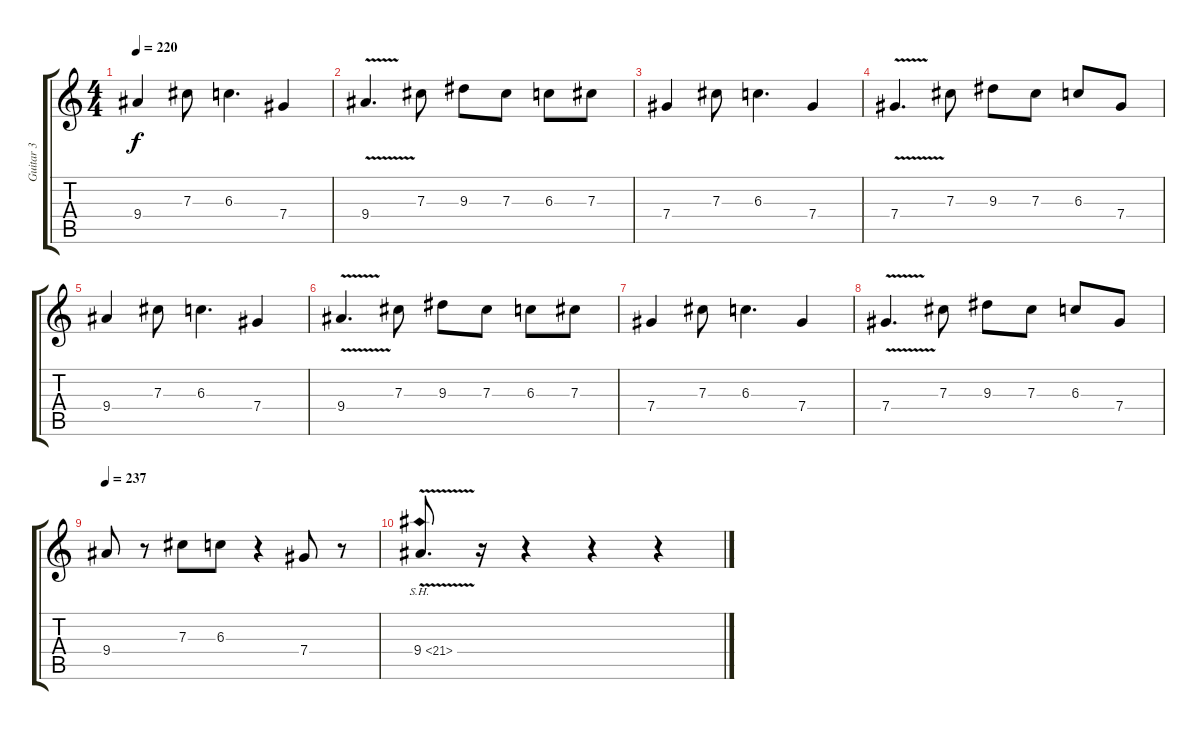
\track ("Guitar 3" "Guitar 3") {instrument distortionguitar}
\staff {score tabs}
\tuning (Eb4 Bb3 Gb3 Db3 Ab2 Eb2) {hide}
\ts (4 4)
\tempo 220
\clef g2
\ks c
9.4.4{dy f} 7.3.8 6.3.4{d} 7.4.4 |
9.4{v}.4{d} 7.3.8 9.3.8 7.3.8 6.3.8 7.3.8 |
7.4.4 7.3.8 6.3.4{d} 7.4.4 |
7.4{v}.4{d} 7.3.8 9.3.8 7.3.8 6.3.8 7.4.8 |
9.4.4 7.3.8 6.3.4{d} 7.4.4 |
9.4{v}.4{d} 7.3.8 9.3.8 7.3.8 6.3.8 7.3.8 |
7.4.4 7.3.8 6.3.4{d} 7.4.4 |
7.4{v}.4{d} 7.3.8 9.3.8 7.3.8 6.3.8 7.4.8 |
\tempo 237
9.4.8 r.8 7.3.8 6.3.8 r.4 7.4.8 r.8 |
9.4{sh 12 v}.8{d} r.16 r.4 r.4 r.4
